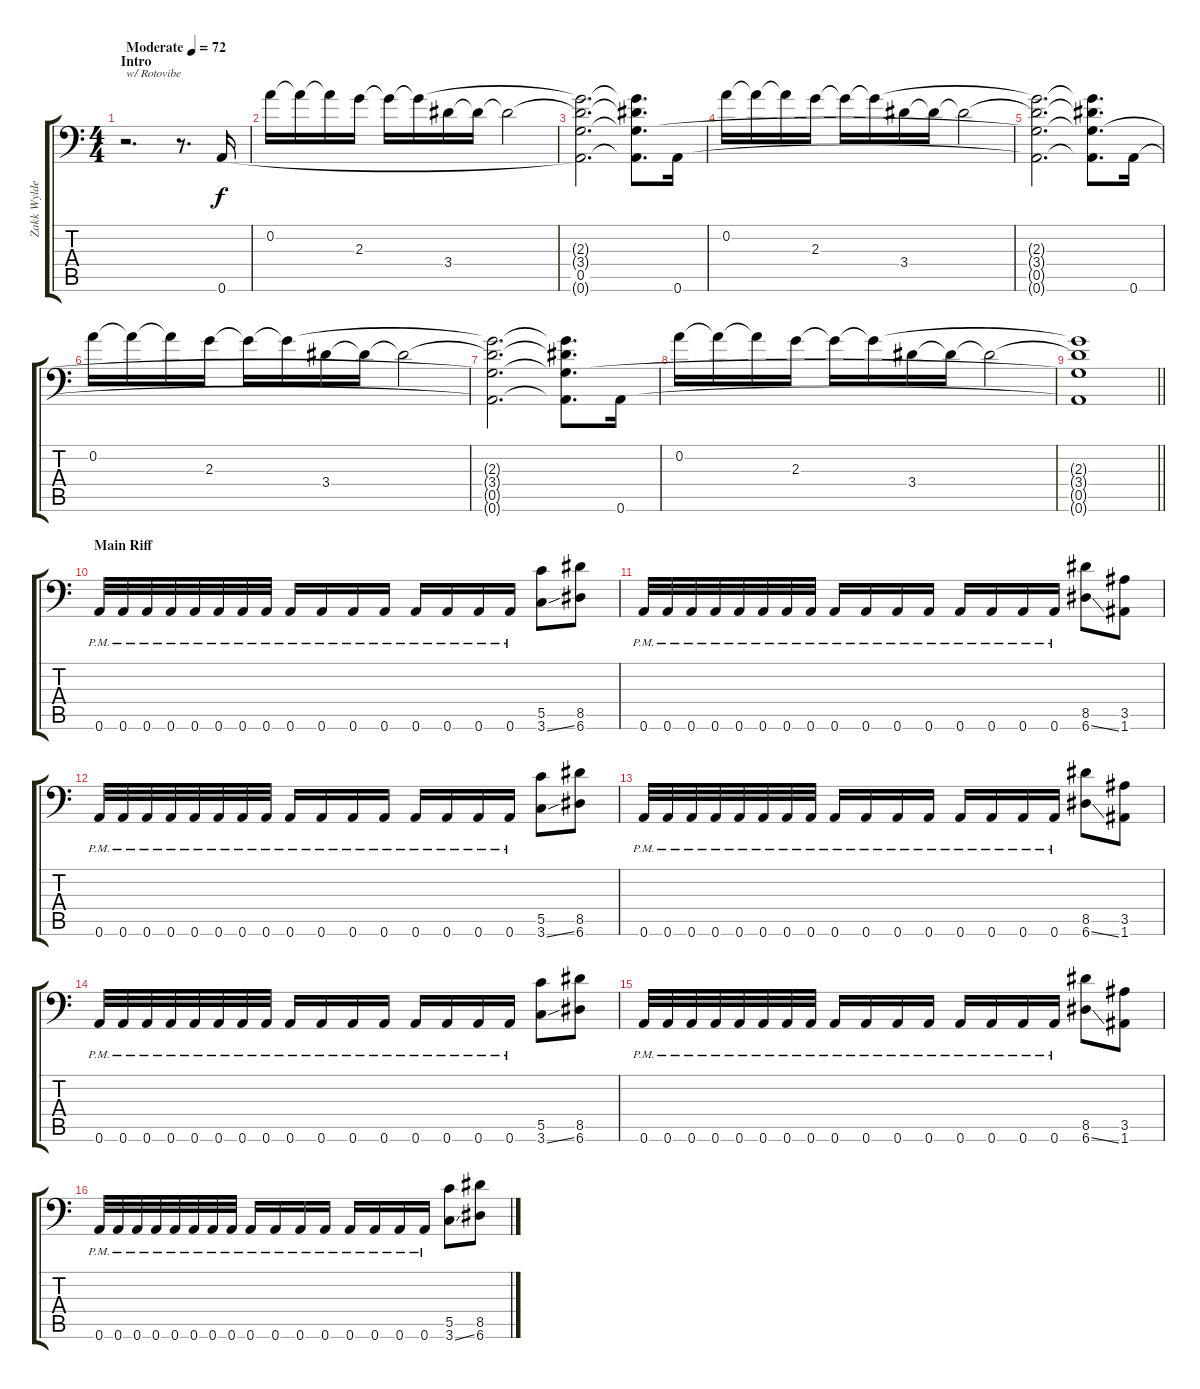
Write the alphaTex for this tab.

\track ("Zakk Wylde" "Zakk Wylde") {instrument distortionguitar}
\staff {score tabs}
\tuning (D4 A3 F3 C3 G2 A1) {hide}
\ts (4 4)
\section ("" "Intro")
\tempo (72 "Moderate")
\clef f4
\ks c
r.2{d txt "w/ Rotovibe" dy f instrument distortionguitar} r.8{d} 0.6.16 |
0.2.16 0.2{t}.16 0.2{t}.16 2.3.16 2.3{t}.16 2.3{t}.16 3.4.16 3.4{t}.16 3.4{t}.2 |
(2.3{t} 3.4{t} 0.5 0.6{t}).2{d} (2.3{t} 3.4{t} 0.5{t} 0.6{t}).8{d} 0.6.16 |
0.2.16 0.2{t}.16 0.2{t}.16 2.3.16 2.3{t}.16 2.3{t}.16 3.4.16 3.4{t}.16 3.4{t}.2 |
(2.3{t} 3.4{t} 0.5{t} 0.6{t}).2{d} (2.3{t} 3.4{t} 0.5{t} 0.6{t}).8{d} 0.6.16 |
0.2.16 0.2{t}.16 0.2{t}.16 2.3.16 2.3{t}.16 2.3{t}.16 3.4.16 3.4{t}.16 3.4{t}.2 |
(2.3{t} 3.4{t} 0.5{t} 0.6{t}).2{d} (2.3{t} 3.4{t} 0.5{t} 0.6{t}).8{d} 0.6.16 |
0.2.16 0.2{t}.16 0.2{t}.16 2.3.16 2.3{t}.16 2.3{t}.16 3.4.16 3.4{t}.16 3.4{t}.2 |
\barLineRight lightlight
(2.3{t} 3.4{t} 0.5{t} 0.6{t}).1 |
\section ("" "Main Riff")
0.6{pm}.32 0.6{pm}.32 0.6{pm}.32 0.6{pm}.32 0.6{pm}.32 0.6{pm}.32 0.6{pm}.32 0.6{pm}.32 0.6{pm}.16 0.6{pm}.16 0.6{pm}.16 0.6{pm}.16 0.6{pm}.16 0.6{pm}.16 0.6{pm}.16 0.6{pm}.16 (5.5 3.6{ss}).8 (8.5 6.6).8 |
0.6{pm}.32 0.6{pm}.32 0.6{pm}.32 0.6{pm}.32 0.6{pm}.32 0.6{pm}.32 0.6{pm}.32 0.6{pm}.32 0.6{pm}.16 0.6{pm}.16 0.6{pm}.16 0.6{pm}.16 0.6{pm}.16 0.6{pm}.16 0.6{pm}.16 0.6{pm}.16 (8.5 6.6{ss}).8 (3.5 1.6).8 |
0.6{pm}.32 0.6{pm}.32 0.6{pm}.32 0.6{pm}.32 0.6{pm}.32 0.6{pm}.32 0.6{pm}.32 0.6{pm}.32 0.6{pm}.16 0.6{pm}.16 0.6{pm}.16 0.6{pm}.16 0.6{pm}.16 0.6{pm}.16 0.6{pm}.16 0.6{pm}.16 (5.5 3.6{ss}).8 (8.5 6.6).8 |
0.6{pm}.32 0.6{pm}.32 0.6{pm}.32 0.6{pm}.32 0.6{pm}.32 0.6{pm}.32 0.6{pm}.32 0.6{pm}.32 0.6{pm}.16 0.6{pm}.16 0.6{pm}.16 0.6{pm}.16 0.6{pm}.16 0.6{pm}.16 0.6{pm}.16 0.6{pm}.16 (8.5 6.6{ss}).8 (3.5 1.6).8 |
0.6{pm}.32 0.6{pm}.32 0.6{pm}.32 0.6{pm}.32 0.6{pm}.32 0.6{pm}.32 0.6{pm}.32 0.6{pm}.32 0.6{pm}.16 0.6{pm}.16 0.6{pm}.16 0.6{pm}.16 0.6{pm}.16 0.6{pm}.16 0.6{pm}.16 0.6{pm}.16 (5.5 3.6{ss}).8 (8.5 6.6).8 |
0.6{pm}.32 0.6{pm}.32 0.6{pm}.32 0.6{pm}.32 0.6{pm}.32 0.6{pm}.32 0.6{pm}.32 0.6{pm}.32 0.6{pm}.16 0.6{pm}.16 0.6{pm}.16 0.6{pm}.16 0.6{pm}.16 0.6{pm}.16 0.6{pm}.16 0.6{pm}.16 (8.5 6.6{ss}).8 (3.5 1.6).8 |
0.6{pm}.32 0.6{pm}.32 0.6{pm}.32 0.6{pm}.32 0.6{pm}.32 0.6{pm}.32 0.6{pm}.32 0.6{pm}.32 0.6{pm}.16 0.6{pm}.16 0.6{pm}.16 0.6{pm}.16 0.6{pm}.16 0.6{pm}.16 0.6{pm}.16 0.6{pm}.16 (5.5 3.6{ss}).8 (8.5 6.6).8
